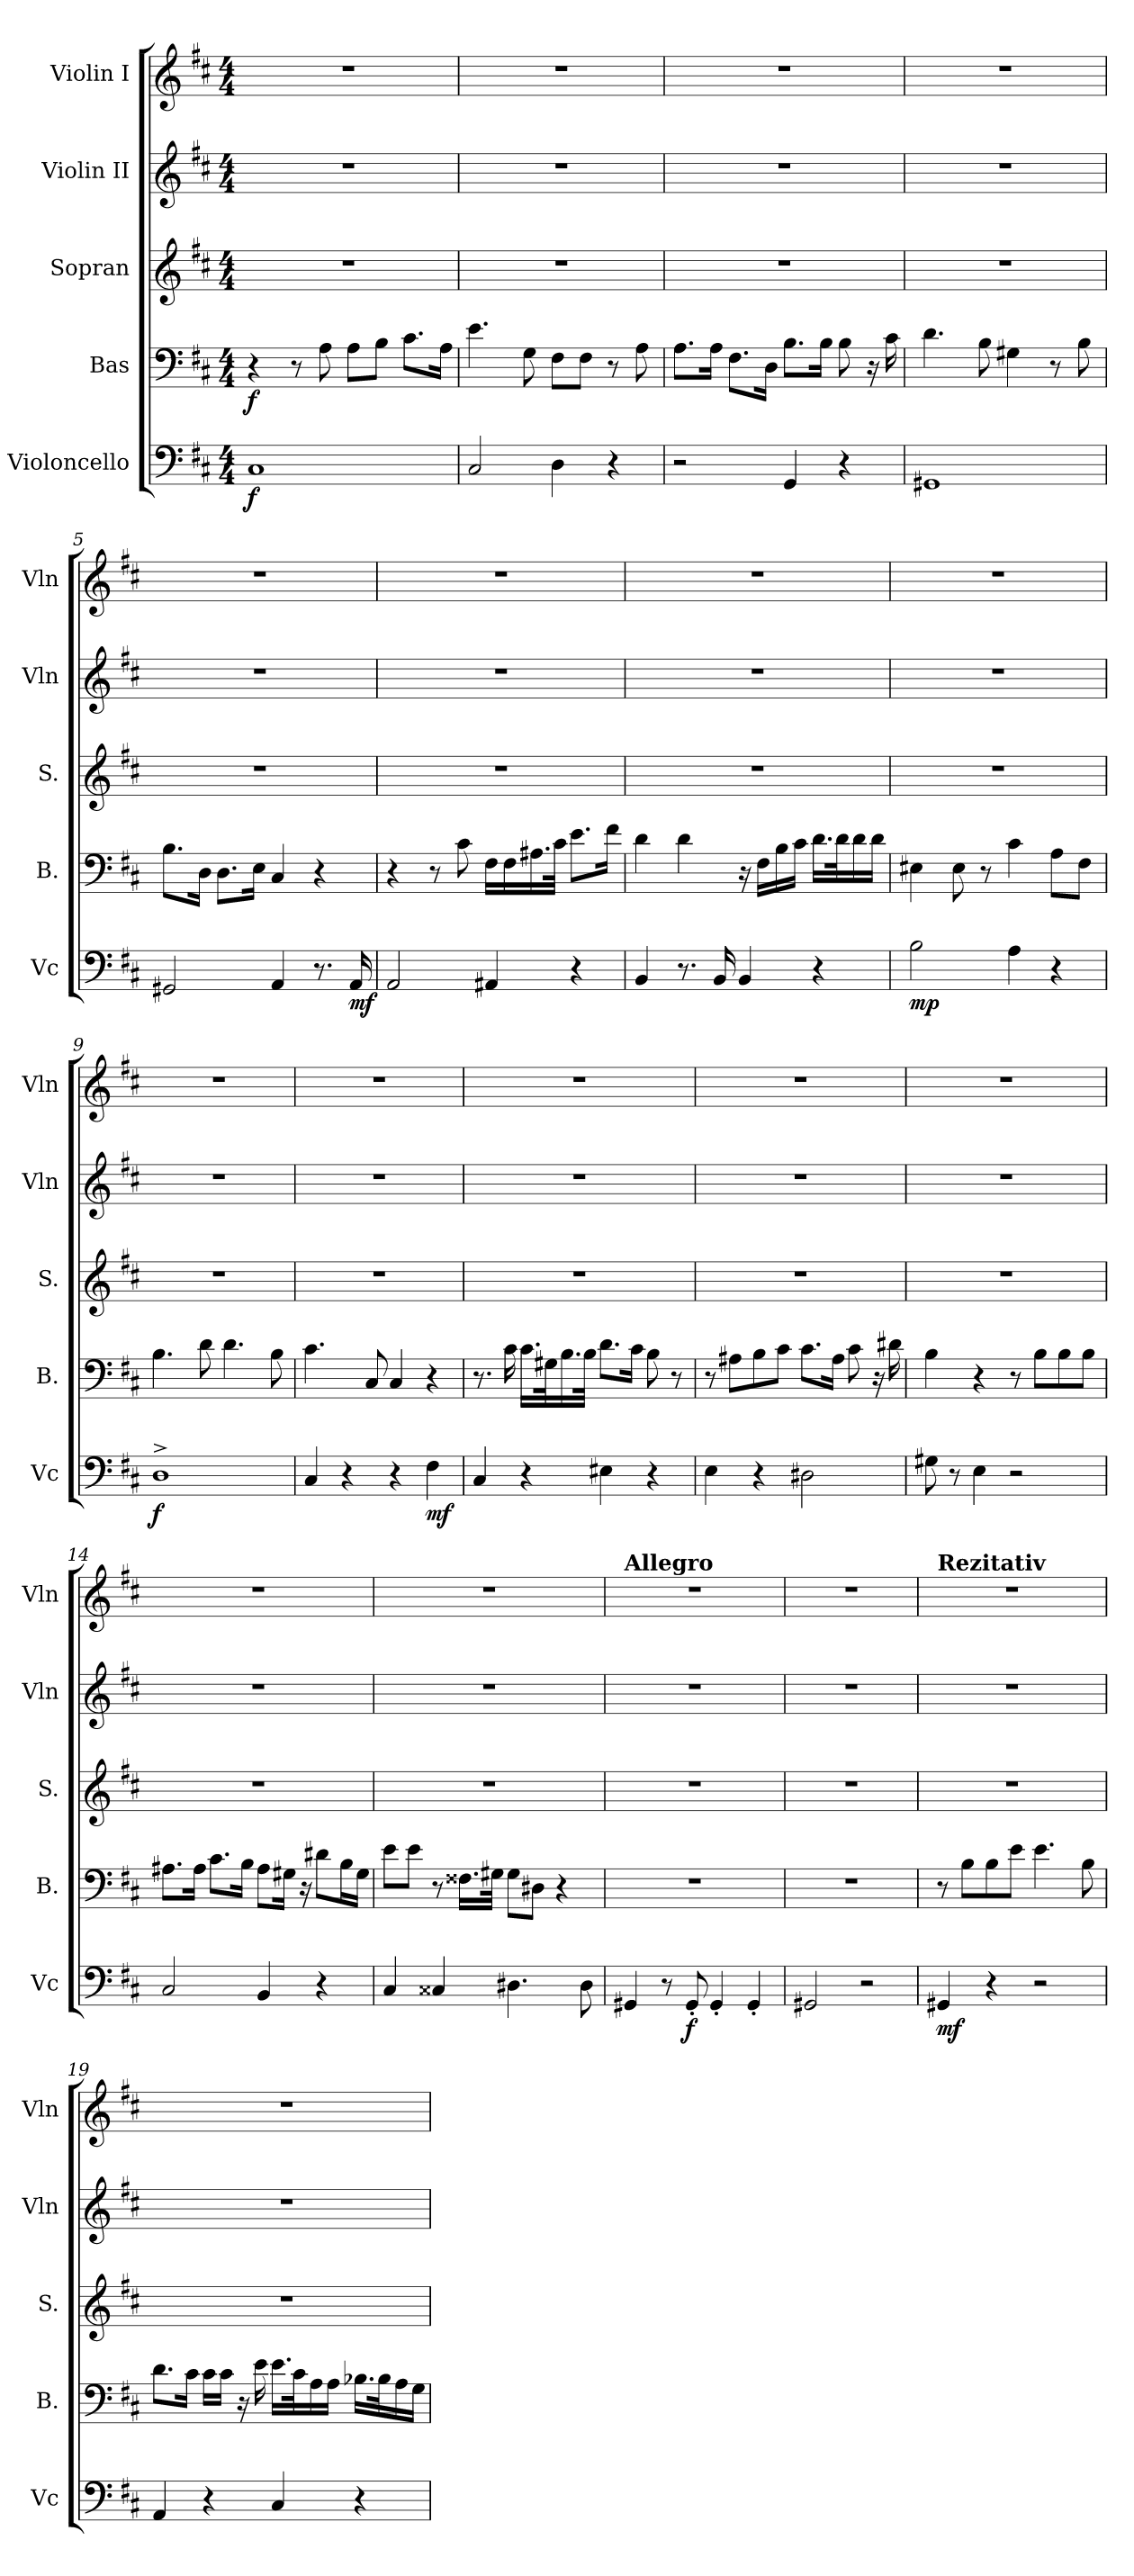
**kern	**dynam	**kern	**dynam	**kern	**kern	**kern
*part5	*part5	*part4	*part4	*part3	*part2	*part1
*staff5	*staff5	*staff4	*staff4	*staff3	*staff2	*staff1
*I"Violoncello	*	*I"Bas	*	*I"Sopran	*I"Violin II	*I"Violin I
*I'Vc	*	*I'B.	*	*I'S.	*I'Vln	*I'Vln
*clefF4	*	*clefF4	*	*clefG2	*clefG2	*clefG2
*k[f#c#]	*	*k[f#c#]	*	*k[f#c#]	*k[f#c#]	*k[f#c#]
*M4/4	*	*M4/4	*	*M4/4	*M4/4	*M4/4
=1	=1	=1	=1	=1	=1	=1
!	!LO:DY:b	!	!LO:DY:b	!	!	!
1C#	f	4r	f	1r	1r	1r
.	.	8r	.	.	.	.
.	.	8A\	.	.	.	.
.	.	8A\L	.	.	.	.
.	.	8B\J	.	.	.	.
.	.	8.c#\L	.	.	.	.
.	.	16A\Jk	.	.	.	.
=2	=2	=2	=2	=2	=2	=2
2C#/	.	4.e\	.	1r	1r	1r
.	.	8G\	.	.	.	.
4D\	.	8F#\L	.	.	.	.
.	.	8F#\J	.	.	.	.
4r	.	8r	.	.	.	.
.	.	8A\	.	.	.	.
=3	=3	=3	=3	=3	=3	=3
2r	.	8.A\L	.	1r	1r	1r
.	.	16A\Jk	.	.	.	.
.	.	8.F#\L	.	.	.	.
.	.	16D\Jk	.	.	.	.
4GG/	.	8.B\L	.	.	.	.
.	.	16B\Jk	.	.	.	.
4r	.	8B\	.	.	.	.
.	.	16r	.	.	.	.
.	.	16c#\	.	.	.	.
=4	=4	=4	=4	=4	=4	=4
1GG#X	.	4.d\	.	1r	1r	1r
.	.	8B\	.	.	.	.
.	.	4G#X\	.	.	.	.
.	.	8r	.	.	.	.
.	.	8B\	.	.	.	.
=5	=5	=5	=5	=5	=5	=5
2GG#X/	.	8.B\L	.	1r	1r	1r
.	.	16D\Jk	.	.	.	.
.	.	8.D\L	.	.	.	.
.	.	16E\Jk	.	.	.	.
4AA/	.	4C#/	.	.	.	.
8.r	.	4r	.	.	.	.
!	!LO:DY:b	!	!	!	!	!
16AA/	mf	.	.	.	.	.
=6	=6	=6	=6	=6	=6	=6
2AA/	.	4r	.	1r	1r	1r
.	.	8r	.	.	.	.
.	.	8c#\	.	.	.	.
4AA#X/	.	16F#\LL	.	.	.	.
.	.	16F#\	.	.	.	.
.	.	16.A#X\	.	.	.	.
.	.	32c#\JJk	.	.	.	.
4r	.	8.e\L	.	.	.	.
.	.	16f#\Jk	.	.	.	.
!!LO:LB:g=z
=7	=7	=7	=7	=7	=7	=7
4BB/	.	4d\	.	1r	1r	1r
8.r	.	4d\	.	.	.	.
16BB/	.	.	.	.	.	.
4BB/	.	16r	.	.	.	.
.	.	16F#\LL	.	.	.	.
.	.	16B\	.	.	.	.
.	.	16c#\JJ	.	.	.	.
4r	.	16.d\LL	.	.	.	.
.	.	32d\K	.	.	.	.
.	.	16d\	.	.	.	.
.	.	16d\JJ	.	.	.	.
=8	=8	=8	=8	=8	=8	=8
!	!LO:DY:b	!	!	!	!	!
2B\	mp	4E#X\	.	1r	1r	1r
.	.	8E#\	.	.	.	.
.	.	8r	.	.	.	.
4A\	.	4c#\	.	.	.	.
4r	.	8A\L	.	.	.	.
.	.	8F#\J	.	.	.	.
=9	=9	=9	=9	=9	=9	=9
!	!LO:DY:b	!	!	!	!	!
1D^	f	4.B\	.	1r	1r	1r
.	.	8d\	.	.	.	.
.	.	4.d\	.	.	.	.
.	.	8B\	.	.	.	.
=10	=10	=10	=10	=10	=10	=10
4C#/	.	4.c#\	.	1r	1r	1r
4r	.	.	.	.	.	.
.	.	8C#/	.	.	.	.
4r	.	4C#/	.	.	.	.
!	!LO:DY:b	!	!	!	!	!
4F#\	mf	4r	.	.	.	.
=11	=11	=11	=11	=11	=11	=11
4C#/	.	8.r	.	1r	1r	1r
.	.	16c#\	.	.	.	.
4r	.	16.c#\LL	.	.	.	.
.	.	32G#X\K	.	.	.	.
.	.	16.B\	.	.	.	.
.	.	32B\JJk	.	.	.	.
4E#X\	.	8.d\L	.	.	.	.
.	.	16c#\Jk	.	.	.	.
4r	.	8B\	.	.	.	.
.	.	8r	.	.	.	.
=12	=12	=12	=12	=12	=12	=12
4E\	.	8r	.	1r	1r	1r
.	.	8A#X\L	.	.	.	.
4r	.	8B\	.	.	.	.
.	.	8c#\J	.	.	.	.
2D#X\	.	8.c#\L	.	.	.	.
.	.	16A#\Jk	.	.	.	.
.	.	8c#\	.	.	.	.
.	.	16r	.	.	.	.
.	.	16d#X\	.	.	.	.
!!LO:LB:g=z
=13	=13	=13	=13	=13	=13	=13
8G#X\	.	4B\	.	1r	1r	1r
8r	.	.	.	.	.	.
4E\	.	4r	.	.	.	.
2r	.	8r	.	.	.	.
.	.	8B\L	.	.	.	.
.	.	8B\	.	.	.	.
.	.	8B\J	.	.	.	.
=14	=14	=14	=14	=14	=14	=14
2C#/	.	8.A#X\L	.	1r	1r	1r
.	.	16A#\Jk	.	.	.	.
.	.	8.c#\L	.	.	.	.
.	.	16B\Jk	.	.	.	.
4BB/	.	8A#\L	.	.	.	.
.	.	16G#X\Jk	.	.	.	.
.	.	16r	.	.	.	.
4r	.	8d#X\L	.	.	.	.
.	.	16B\L	.	.	.	.
.	.	16G#\JJ	.	.	.	.
=15	=15	=15	=15	=15	=15	=15
4C#/	.	8e\L	.	1r	1r	1r
.	.	8e\J	.	.	.	.
4C##X/	.	8r	.	.	.	.
.	.	16.F##X\LL	.	.	.	.
.	.	32G#X\JJk	.	.	.	.
4.D#X\	.	8G#\L	.	.	.	.
.	.	8D#X\J	.	.	.	.
.	.	4r	.	.	.	.
8D#\	.	.	.	.	.	.
=16	=16	=16	=16	=16	=16	=16
!	!	!	!	!	!	!LO:TX:a:B:t=Allegro
4GG#X/	.	1r	.	1r	1r	1r
8r	.	.	.	.	.	.
!	!LO:DY:b	!	!	!	!	!
8GG#'/	f	.	.	.	.	.
4GG#'/	.	.	.	.	.	.
4GG#'/	.	.	.	.	.	.
=17	=17	=17	=17	=17	=17	=17
2GG#X/	.	1r	.	1r	1r	1r
2r	.	.	.	.	.	.
=18	=18	=18	=18	=18	=18	=18
!	!	!	!	!	!	!LO:TX:a:B:t=Rezitativ
!	!LO:DY:b	!	!	!	!	!
4GG#X/	mf	8r	.	1r	1r	1r
.	.	8B\L	.	.	.	.
4r	.	8B\	.	.	.	.
.	.	8e\J	.	.	.	.
2r	.	4.e\	.	.	.	.
.	.	8B\	.	.	.	.
!!LO:PB:g=z
=19	=19	=19	=19	=19	=19	=19
4AA/	.	8.d\L	.	1r	1r	1r
.	.	16c#\Jk	.	.	.	.
4r	.	16c#\LL	.	.	.	.
.	.	16c#\JJ	.	.	.	.
.	.	16r	.	.	.	.
.	.	16e\	.	.	.	.
4C#/	.	16.e\LL	.	.	.	.
.	.	32c#\K	.	.	.	.
.	.	16A\	.	.	.	.
.	.	16A\JJ	.	.	.	.
4r	.	16.B-X\LL	.	.	.	.
.	.	32B-\K	.	.	.	.
.	.	16A\	.	.	.	.
.	.	16G\JJ	.	.	.	.
=	=	=	=	=	=	=
*-	*-	*-	*-	*-	*-	*-
